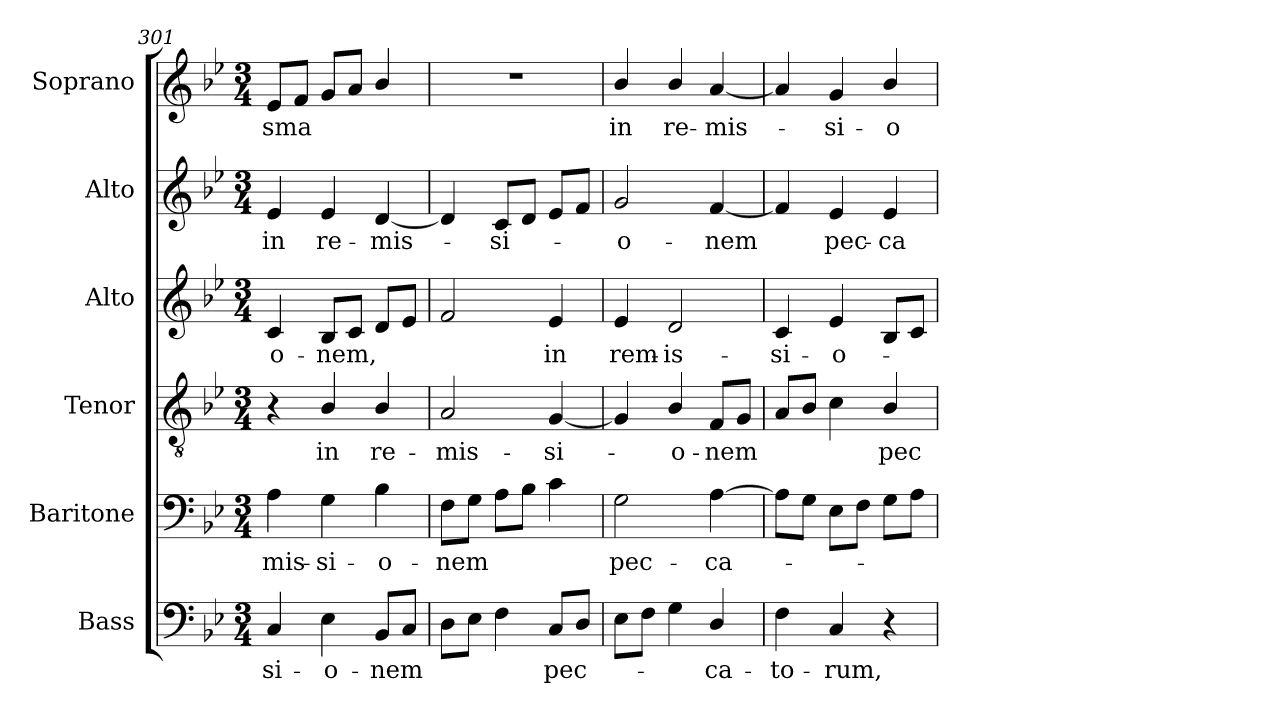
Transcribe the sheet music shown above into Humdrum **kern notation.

**kern	**text	**kern	**text	**kern	**text	**kern	**text	**kern	**text	**kern	**text
*part6	*part6	*part5	*part5	*part4	*part4	*part3	*part3	*part2	*part2	*part1	*part1
*staff6	*staff6	*staff5	*staff5	*staff4	*staff4	*staff3	*staff3	*staff2	*staff2	*staff1	*staff1
*I"Bass	*	*I"Baritone	*	*I"Tenor	*	*I"Alto	*	*I"Alto	*	*I"Soprano	*
*I'B.	*	*I'Bar.	*	*I'T.	*	*I'A.	*	*I'A.	*	*I'S.	*
*clefF4	*	*clefF4	*	*clefGv2	*	*clefG2	*	*clefG2	*	*clefG2	*
*	*	*	*	*ITrd7c12	*	*	*	*	*	*	*
*k[b-e-]	*	*k[b-e-]	*	*k[b-e-]	*	*k[b-e-]	*	*k[b-e-]	*	*k[b-e-]	*
*B-:	*	*B-:	*	*B-:	*	*B-:	*	*B-:	*	*B-:	*
*M3/4	*	*M3/4	*	*M3/4	*	*M3/4	*	*M3/4	*	*M3/4	*
=301	=301	=301	=301	=301	=301	=301	=301	=301	=301	=301	=301
!	!LO:LY:b:color=#000000	!	!	!	!	!	!	!	!	!	!
!	!	!	!LO:LY:b:color=#000000	!	!	!	!	!	!	!	!
!	!	!	!	!	!	!	!LO:LY:b:color=#000000	!	!	!	!
!	!	!	!	!	!	!	!	!	!LO:LY:b:color=#000000	!	!
!	!	!	!	!	!	!	!	!	!	!	!LO:LY:b:color=#000000
4Ci/	-si-	4Ai\	-mis-	4r	.	4ci/	-o-	4e-i/	in	8e-i/L	-sma
.	.	.	.	.	.	.	.	.	.	8fi/J	.
!	!LO:LY:b:color=#000000	!	!	!	!	!	!	!	!	!	!
!	!	!	!LO:LY:b:color=#000000	!	!	!	!	!	!	!	!
!	!	!	!	!	!LO:LY:b:color=#000000	!	!	!	!	!	!
!	!	!	!	!	!	!	!LO:LY:b:color=#000000	!	!	!	!
!	!	!	!	!	!	!	!	!	!LO:LY:b:color=#000000	!	!
4E-i\	-o-	4Gi\	-si-	4BB-i/	in	8B-i/L	-nem,	4e-i/	re-	8gi/L	.
.	.	.	.	.	.	8ci/J	.	.	.	8ai/J	.
!	!LO:LY:b:color=#000000	!	!	!	!	!	!	!	!	!	!
!	!	!	!LO:LY:b:color=#000000	!	!	!	!	!	!	!	!
!	!	!	!	!	!LO:LY:b:color=#000000	!	!	!	!	!	!
!	!	!	!	!	!	!	!	!	!LO:LY:b:color=#000000	!	!
8BB-i/L	-nem	4B-i\	-o-	4BB-i/	re-	8di/L	.	[4di/	-mis-	4b-i/	.
8Ci/J	.	.	.	.	.	8e-i/J	.	.	.	.	.
=302	=302	=302	=302	=302	=302	=302	=302	=302	=302	=302	=302
!	!	!	!LO:LY:b:color=#000000	!	!	!	!	!	!	!	!
!	!	!	!	!	!LO:LY:b:color=#000000	!	!	!	!	!LO:N:vis=1	!
8Di\L	.	8Fi\L	-nem	2AAi/	-mis-	2fi/	.	4di/]	.	2.r	.
8E-i\J	.	8Gi\J	.	.	.	.	.	.	.	.	.
!	!	!	!	!	!	!	!	!	!LO:LY:b:color=#000000	!	!
4Fi\	.	8Ai\L	.	.	.	.	.	8ci/L	-si-	.	.
.	.	8B-i\J	.	.	.	.	.	8di/J	.	.	.
!	!LO:LY:b:color=#000000	!	!	!	!	!	!	!	!	!	!
!	!	!	!	!	!LO:LY:b:color=#000000	!	!	!	!	!	!
!	!	!	!	!	!	!	!LO:LY:b:color=#000000	!	!	!	!
8Ci/L	pec-	4ci\	.	[4GGi/	-si-	4e-i/	in	8e-i/L	.	.	.
8Di/J	.	.	.	.	.	.	.	8fi/J	.	.	.
!!LO:LB:g=z
=303	=303	=303	=303	=303	=303	=303	=303	=303	=303	=303	=303
!	!	!	!LO:LY:b:color=#000000	!	!	!	!	!	!	!	!
!	!	!	!	!	!	!	!LO:LY:b:color=#000000	!	!	!	!
!	!	!	!	!	!	!	!	!	!LO:LY:b:color=#000000	!	!
!	!	!	!	!	!	!	!	!	!	!	!LO:LY:b:color=#000000
8E-i\L	.	2Gi\	pec-	4GGi/]	.	4e-i/	rem-	2gi/	-o-	4b-i/	in
8Fi\J	.	.	.	.	.	.	.	.	.	.	.
!	!	!	!	!	!LO:LY:b:color=#000000	!	!	!	!	!	!
!	!	!	!	!	!	!	!LO:LY:b:color=#000000	!	!	!	!
!	!	!	!	!	!	!	!	!	!	!	!LO:LY:b:color=#000000
4Gi\	.	.	.	4BB-i/	-o-	2di/	-is-	.	.	4b-i/	re-
!	!LO:LY:b:color=#000000	!	!	!	!	!	!	!	!	!	!
!	!	!	!LO:LY:b:color=#000000	!	!	!	!	!	!	!	!
!	!	!	!	!	!LO:LY:b:color=#000000	!	!	!	!	!	!
!	!	!	!	!	!	!	!	!	!LO:LY:b:color=#000000	!	!
!	!	!	!	!	!	!	!	!	!	!	!LO:LY:b:color=#000000
4Di/	-ca-	[4Ai\	-ca-	8FFi/L	-nem	.	.	[4fi/	-nem	[4ai/	-mis-
.	.	.	.	8GGi/J	.	.	.	.	.	.	.
=304	=304	=304	=304	=304	=304	=304	=304	=304	=304	=304	=304
!	!LO:LY:b:color=#000000	!	!	!	!	!	!	!	!	!	!
!	!	!	!	!	!	!	!LO:LY:b:color=#000000	!	!	!	!
4Fi\	-to-	8Ai\L]	.	8AAi/L	.	4ci/	-si-	4fi/]	.	4ai/]	.
.	.	8Gi\J	.	8BB-i/J	.	.	.	.	.	.	.
!	!LO:LY:b:color=#000000	!	!	!	!	!	!	!	!	!	!
!	!	!	!	!	!	!	!LO:LY:b:color=#000000	!	!	!	!
!	!	!	!	!	!	!	!	!	!LO:LY:b:color=#000000	!	!
!	!	!	!	!	!	!	!	!	!	!	!LO:LY:b:color=#000000
4Ci/	-rum,	8E-i\L	.	4Ci\	.	4e-i/	-o-	4e-i/	pec-	4gi/	-si-
.	.	8Fi\J	.	.	.	.	.	.	.	.	.
!	!	!	!	!	!LO:LY:b:color=#000000	!	!	!	!	!	!
!	!	!	!	!	!	!	!	!	!LO:LY:b:color=#000000	!	!
!	!	!	!	!	!	!	!	!	!	!	!LO:LY:b:color=#000000
4r	.	8Gi\L	.	4BB-i/	pec-	8B-i/L	.	4e-i/	-ca-	4b-i/	-o-
.	.	8Ai\J	.	.	.	8ci/J	.	.	.	.	.
=	=	=	=	=	=	=	=	=	=	=	=
*-	*-	*-	*-	*-	*-	*-	*-	*-	*-	*-	*-
